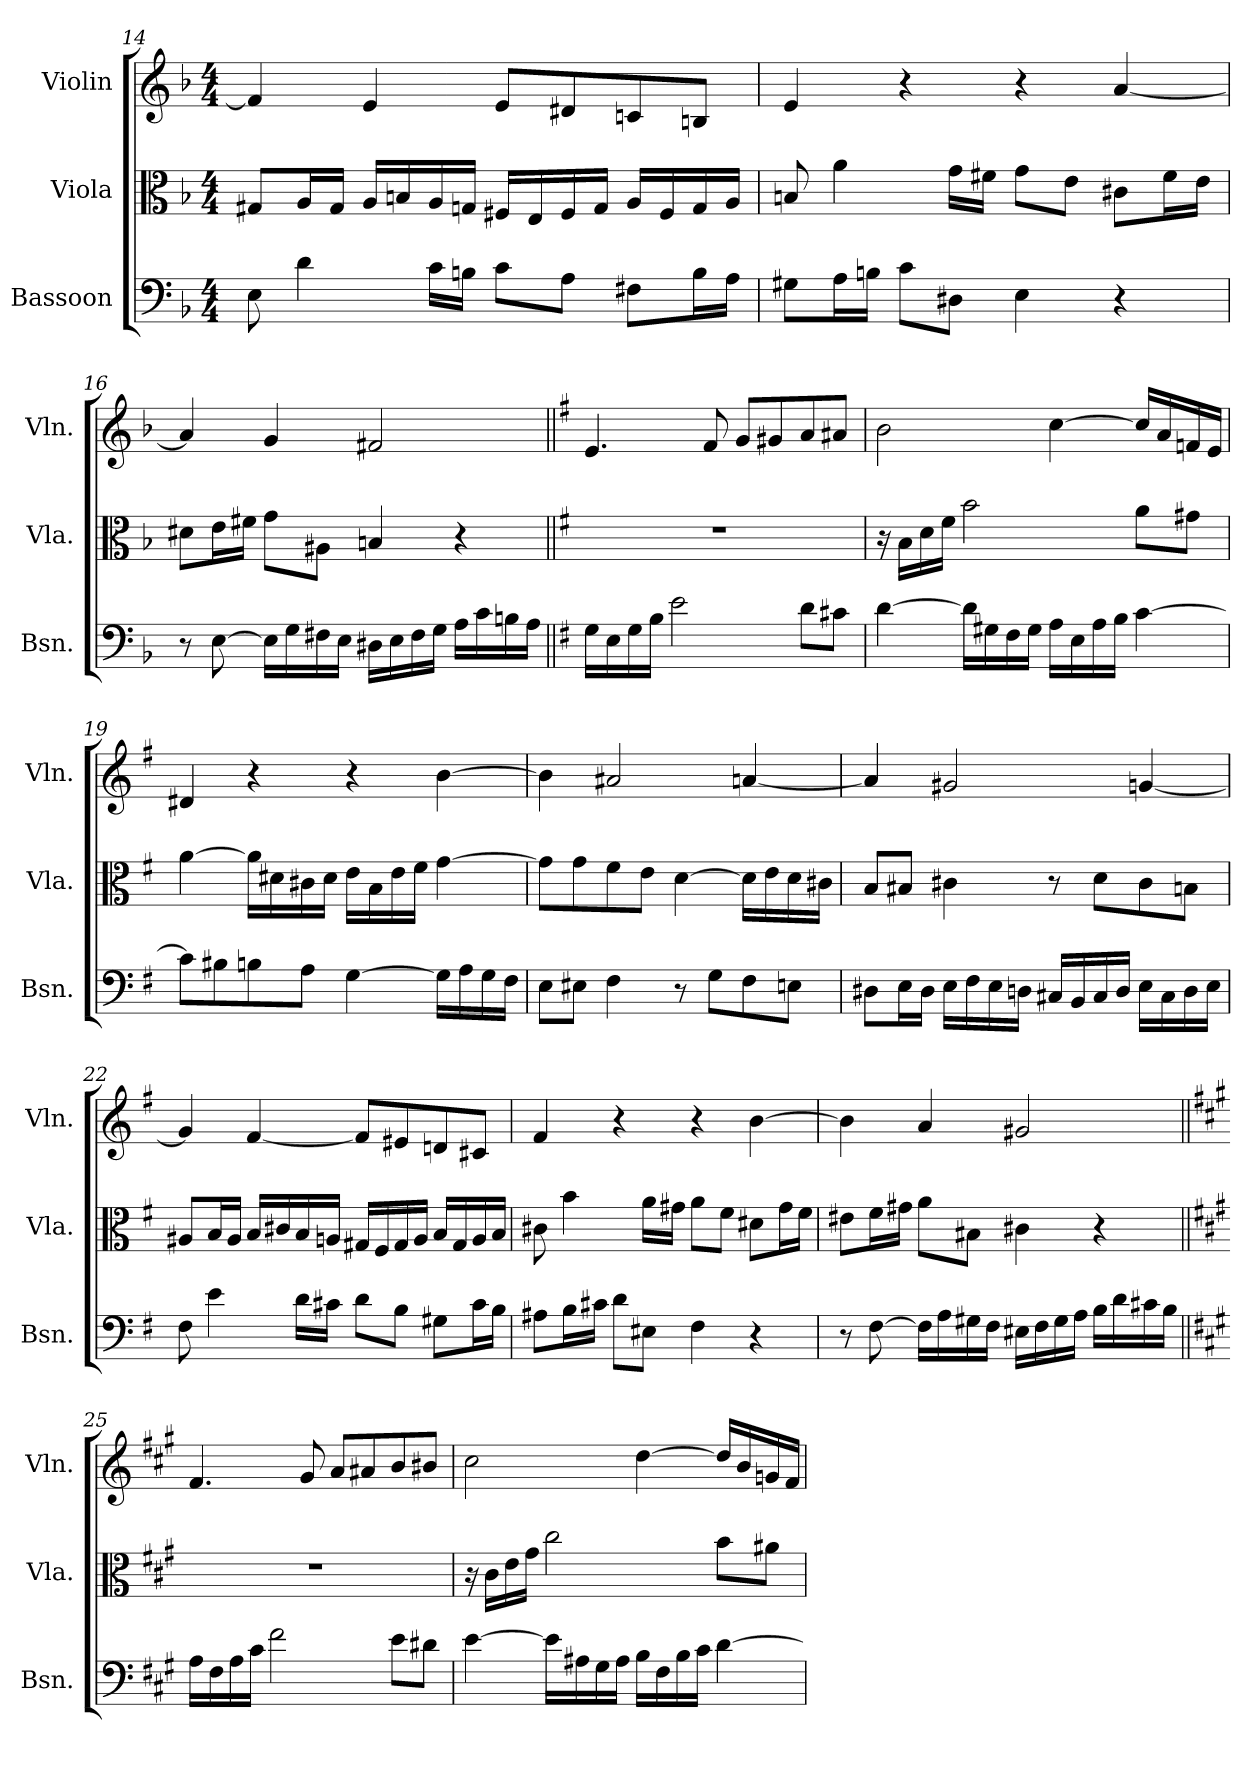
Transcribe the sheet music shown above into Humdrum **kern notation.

**kern	**kern	**kern
*part3	*part2	*part1
*staff3	*staff2	*staff1
*I"Bassoon	*I"Viola	*I"Violin
*I'Bsn.	*I'Vla.	*I'Vln.
*clefF4	*clefC3	*clefG2
*k[b-]	*k[b-]	*k[b-]
*M4/4	*M4/4	*M4/4
=14	=14	=14
8E\	8G#X/L	4f/]
4d\	16A/L	.
.	16G#/JJ	.
.	16A/LL	4e/
.	16Bn/	.
16c\LL	16A/	.
16Bn\JJ	16Gn/JJ	.
8c\L	16F#X/LL	8e/L
.	16E/	.
8A\J	16F#/	8d#X/
.	16G/JJ	.
8F#X\L	16A/LL	8cn/
.	16F#/	.
16B\L	16G/	8Bn/J
16A\JJ	16A/JJ	.
=15	=15	=15
8G#X\L	8Bn/	4e/
16A\L	4a\	.
16Bn\JJ	.	.
8c\L	.	4r
8D#X\J	16g\LL	.
.	16f#X\JJ	.
4E\	8g\L	4r
.	8e\J	.
4r	8c#X\L	[4a/
.	16f#\L	.
.	16e\JJ	.
!!LO:LB:g=z
=16	=16	=16
8r	8d#X\L	4a/]
[8E\	16e\L	.
.	16f#X\JJ	.
16E\LL]	8g\L	4g/
16G\	.	.
16F#X\	8A#X\J	.
16E\JJ	.	.
16D#X\LL	4Bn/	2f#X/
16E\	.	.
16F#\	.	.
16G\JJ	.	.
16A\LL	4r	.
16c\	.	.
16Bn\	.	.
16A\JJ	.	.
=17||	=17||	=17||
*k[f#]	*k[f#]	*k[f#]
16G\LL	1r	4.e/
16E\	.	.
16G\	.	.
16B\JJ	.	.
2e\	.	.
.	.	8f#/
.	.	8g/L
.	.	8g#X/
8d\L	.	8a/
8c#X\J	.	8a#X/J
=18	=18	=18
[4d\	16r	2b\
.	16B\LL	.
.	16d\	.
.	16f#\JJ	.
16d\LL]	2b\	.
16G#X\	.	.
16F#\	.	.
16G#\JJ	.	.
16A\LL	.	[4cc\
16E\	.	.
16A\	.	.
16B\JJ	.	.
[4c\	8a\L	16cc/LL]
.	.	16a/
.	8g#X\J	16fn/
.	.	16e/JJ
!!LO:LB:g=z
=19	=19	=19
8c\L]	[4a\	4d#X/
8B#X\	.	.
8Bn\	16a\LL]	4r
.	16d#X\	.
8A\J	16c#X\	.
.	16d#\JJ	.
[4G\	16e\LL	4r
.	16B\	.
.	16e\	.
.	16f#\JJ	.
16G\LL]	[4g\	[4b\
16A\	.	.
16G\	.	.
16F#\JJ	.	.
=20	=20	=20
8E\L	8g\L]	4b\]
8E#X\J	8g\	.
4F#\	8f#\	2a#X/
.	8e\J	.
8r	[4d\	.
8G\L	.	.
8F#\	16d\LL]	[4an/
.	16e\	.
8En\J	16d\	.
.	16c#X\JJ	.
=21	=21	=21
8D#X\L	8B/L	4a/]
16E\L	8B#X/J	.
16D#\JJ	.	.
16E\LL	4c#X\	2g#X/
16F#\	.	.
16E\	.	.
16Dn\JJ	.	.
16C#X/LL	8r	.
16BB/	.	.
16C#/	8d\L	.
16D/JJ	.	.
16E\LL	8c#\	[4gn/
16C#\	.	.
16D\	8Bn\J	.
16E\JJ	.	.
!!LO:LB:g=z
=22	=22	=22
8F#\	8A#X/L	4g/]
4e\	16B/L	.
.	16A#/JJ	.
.	16B/LL	[4f#/
.	16c#X/	.
16d\LL	16B/	.
16c#X\JJ	16An/JJ	.
8d\L	16G#X/LL	8f#/L]
.	16F#/	.
8B\J	16G#/	8e#X/
.	16A/JJ	.
8G#X\L	16B/LL	8dn/
.	16G#/	.
16c#\L	16A/	8c#X/J
16B\JJ	16B/JJ	.
=23	=23	=23
8A#X\L	8c#X\	4f#/
16B\L	4b\	.
16c#X\JJ	.	.
8d\L	.	4r
8E#X\J	16a\LL	.
.	16g#X\JJ	.
4F#\	8a\L	4r
.	8f#\J	.
4r	8d#X\L	[4b\
.	16g#\L	.
.	16f#\JJ	.
!!LO:PB:g=z
=24	=24	=24
8r	8e#X\L	4b\]
[8F#\	16f#\L	.
.	16g#X\JJ	.
16F#\LL]	8a\L	4a/
16A\	.	.
16G#X\	8B#X\J	.
16F#\JJ	.	.
16E#X\LL	4c#X\	2g#X/
16F#\	.	.
16G#\	.	.
16A\JJ	.	.
16B\LL	4r	.
16d\	.	.
16c#X\	.	.
16B\JJ	.	.
=25||	=25||	=25||
*k[f#c#g#]	*k[f#c#g#]	*k[f#c#g#]
16A\LL	1r	4.f#/
16F#\	.	.
16A\	.	.
16c#\JJ	.	.
2f#\	.	.
.	.	8g#/
.	.	8a/L
.	.	8a#X/
8e\L	.	8b/
8d#X\J	.	8b#X/J
!!LO:LB:g=z
=26	=26	=26
[4e\	16r	2cc#\
.	16c#\LL	.
.	16e\	.
.	16g#\JJ	.
16e\LL]	2cc#\	.
16A#X\	.	.
16G#\	.	.
16A#\JJ	.	.
16B\LL	.	[4dd\
16F#\	.	.
16B\	.	.
16c#\JJ	.	.
[4d\	8b\L	16dd/LL]
.	.	16b/
.	8a#X\J	16gn/
.	.	16f#/JJ
=	=	=
*-	*-	*-
